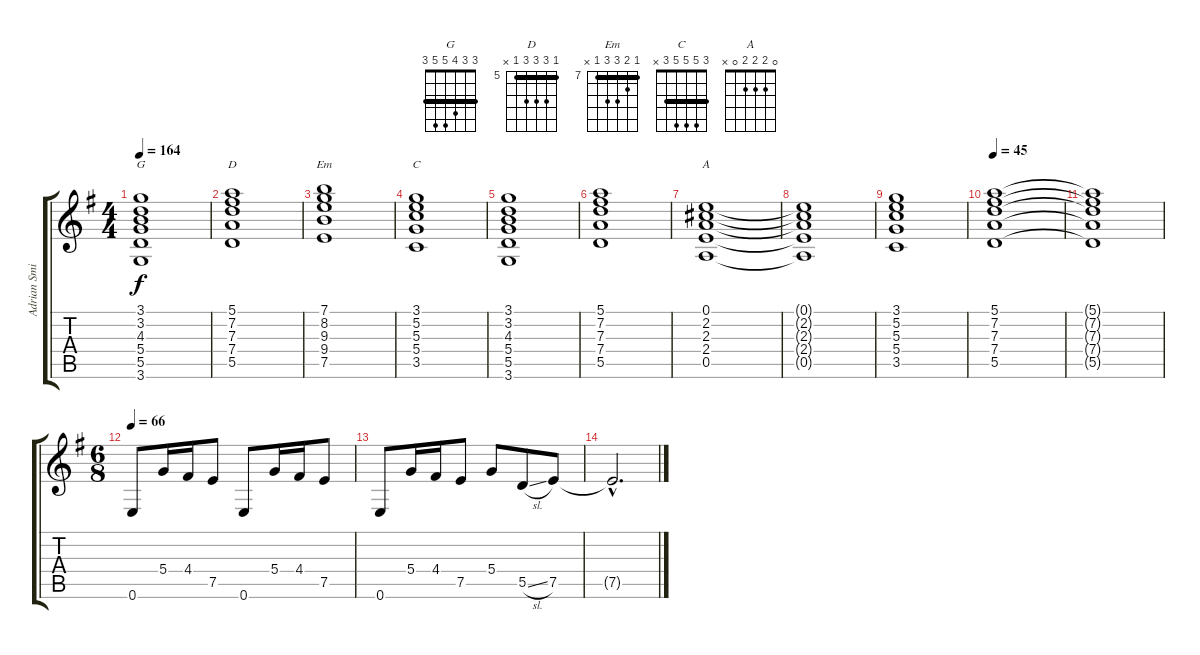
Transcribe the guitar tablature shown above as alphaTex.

\track ("Adrian Smith" "Adrian Smi") {instrument electricguitarclean}
\staff {score tabs}
\tuning (E4 B3 G3 D3 A2 E2) {hide}
\chord ("G" 3 3 4 5 5 3) {barre 3}
\chord ("D" 5 7 7 7 5 x) {firstfret 5 barre 5}
\chord ("Em" 7 8 9 9 7 x) {firstfret 7 barre 7}
\chord ("C" 3 5 5 5 3 x) {barre 3}
\chord ("A" 0 2 2 2 0 x)
\ts (4 4)
\tempo 164
\clef g2
\ks eminor
(3.1 3.2 4.3 5.4 5.5 3.6).1{ch "G" dy f} |
(5.1 7.2 7.3 7.4 5.5).1{ch "D"} |
(7.1 8.2 9.3 9.4 7.5).1{ch "Em"} |
(3.1 5.2 5.3 5.4 3.5).1{ch "C"} |
(3.1 3.2 4.3 5.4 5.5 3.6).1 |
(5.1 7.2 7.3 7.4 5.5).1 |
(0.1 2.2 2.3 2.4 0.5).1{ch "A"} |
(0.1{t} 2.2{t} 2.3{t} 2.4{t} 0.5{t}).1 |
(3.1 5.2 5.3 5.4 3.5).1 |
\tempo 45
(5.1 7.2 7.3 7.4 5.5).1 |
(5.1{t} 7.2{t} 7.3{t} 7.4{t} 5.5{t}).1 |
\ts (6 8)
\tempo 66
0.6.8 5.4.16 4.4.16 7.5.8 0.6.8 5.4.16 4.4.16 7.5.8 |
0.6.8 5.4.16 4.4.16 7.5.8 5.4.8 5.5{sl}.8 7.5.8 |
7.5{hac t}.2{d}
